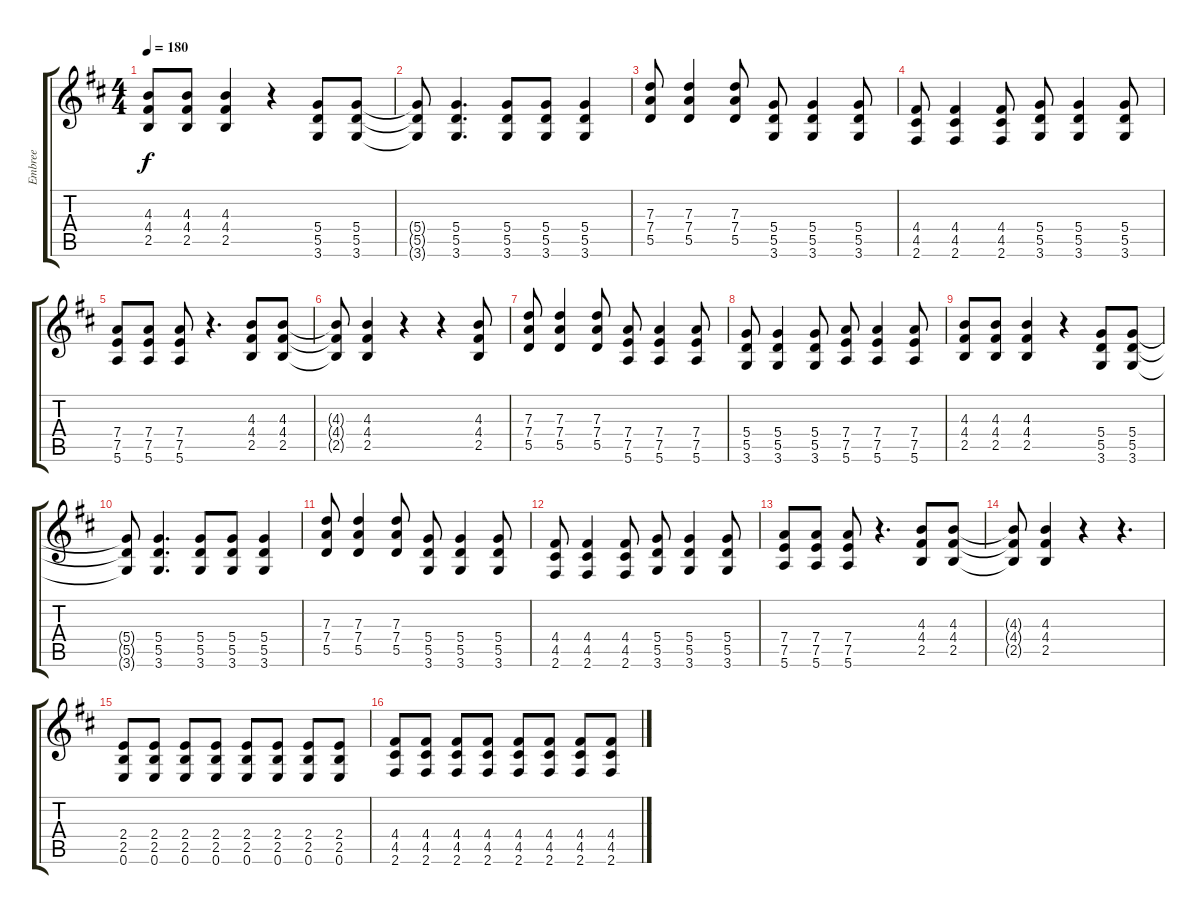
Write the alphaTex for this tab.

\track ("Embree" "Embree") {instrument distortionguitar}
\staff {score tabs}
\tuning (E4 B3 G3 D3 A2 E2) {hide}
\ts (4 4)
\tempo 180
\clef g2
\ks d
(4.3 4.4 2.5).8{dy f} (4.3 4.4 2.5).8 (4.3 4.4 2.5).4 r.4 (5.4 5.5 3.6).8 (5.4 5.5 3.6).8 |
(5.4{t} 5.5{t} 3.6{t}).8 (5.4 5.5 3.6).4{d} (5.4 5.5 3.6).8 (5.4 5.5 3.6).8 (5.4 5.5 3.6).4 |
(7.3 7.4 5.5).8 (7.3 7.4 5.5).4 (7.3 7.4 5.5).8 (5.4 5.5 3.6).8 (5.4 5.5 3.6).4 (5.4 5.5 3.6).8 |
(4.4 4.5 2.6).8 (4.4 4.5 2.6).4 (4.4 4.5 2.6).8 (5.4 5.5 3.6).8 (5.4 5.5 3.6).4 (5.4 5.5 3.6).8 |
(7.4 7.5 5.6).8 (7.4 7.5 5.6).8 (7.4 7.5 5.6).8 r.4{d} (4.3 4.4 2.5).8 (4.3 4.4 2.5).8 |
(4.3{t} 4.4{t} 2.5{t}).8 (4.3 4.4 2.5).4 r.4 r.4 (4.3 4.4 2.5).8 |
(7.3 7.4 5.5).8 (7.3 7.4 5.5).4 (7.3 7.4 5.5).8 (7.4 7.5 5.6).8 (7.4 7.5 5.6).4 (7.4 7.5 5.6).8 |
(5.4 5.5 3.6).8 (5.4 5.5 3.6).4 (5.4 5.5 3.6).8 (7.4 7.5 5.6).8 (7.4 7.5 5.6).4 (7.4 7.5 5.6).8 |
(4.3 4.4 2.5).8 (4.3 4.4 2.5).8 (4.3 4.4 2.5).4 r.4 (5.4 5.5 3.6).8 (5.4 5.5 3.6).8 |
(5.4{t} 5.5{t} 3.6{t}).8 (5.4 5.5 3.6).4{d} (5.4 5.5 3.6).8 (5.4 5.5 3.6).8 (5.4 5.5 3.6).4 |
(7.3 7.4 5.5).8 (7.3 7.4 5.5).4 (7.3 7.4 5.5).8 (5.4 5.5 3.6).8 (5.4 5.5 3.6).4 (5.4 5.5 3.6).8 |
(4.4 4.5 2.6).8 (4.4 4.5 2.6).4 (4.4 4.5 2.6).8 (5.4 5.5 3.6).8 (5.4 5.5 3.6).4 (5.4 5.5 3.6).8 |
(7.4 7.5 5.6).8 (7.4 7.5 5.6).8 (7.4 7.5 5.6).8 r.4{d} (4.3 4.4 2.5).8 (4.3 4.4 2.5).8 |
(4.3{t} 4.4{t} 2.5{t}).8 (4.3 4.4 2.5).4 r.4 r.4{d} |
(2.4 2.5 0.6).8 (2.4 2.5 0.6).8 (2.4 2.5 0.6).8 (2.4 2.5 0.6).8 (2.4 2.5 0.6).8 (2.4 2.5 0.6).8 (2.4 2.5 0.6).8 (2.4 2.5 0.6).8 |
(4.4 4.5 2.6).8 (4.4 4.5 2.6).8 (4.4 4.5 2.6).8 (4.4 4.5 2.6).8 (4.4 4.5 2.6).8 (4.4 4.5 2.6).8 (4.4 4.5 2.6).8 (4.4 4.5 2.6).8
